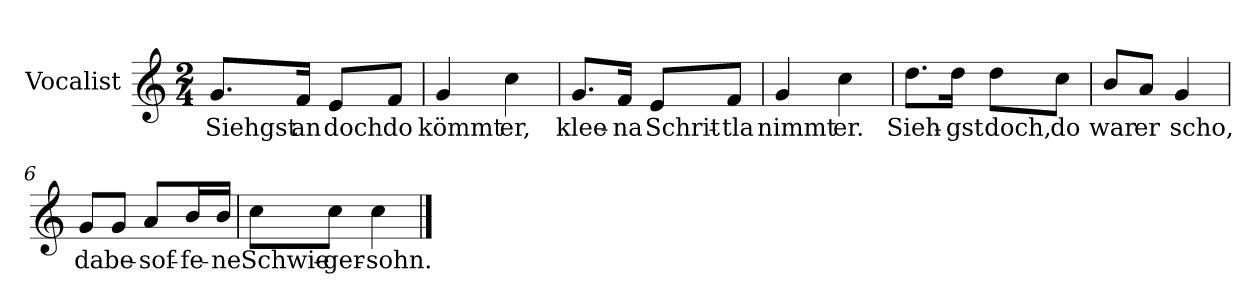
**kern	**text
*part1	*part1
*staff1	*staff1
*I"Vocalist	*
*k[]	*
*C:	*
*M2/4	*
=	=
8.gL	Siehgst
16fJk	an
8eL	doch
8fJ	do
=1	=1
4g	kömmt
4cc	er,
=2	=2
8.gL	klee-
16fJk	-na
8eL	Schrit-
8fJ	-tla
=3	=3
4g	nimmt
4cc	er.
=4	=4
8.ddL	Sieh-
16ddJk	-gst
8ddL	doch,
8ccJ	do
=5	=5
8bL	war
8aJ	er
4g	scho,
=6	=6
8gL	da
8gJ	be-
8aL	-sof-
16bL	-fe-
16bJJ	-ne
=7	=7
8ccL	Schwie-
8ccJ	-ger-
4cc	-sohn.
==	==
*-	*-
